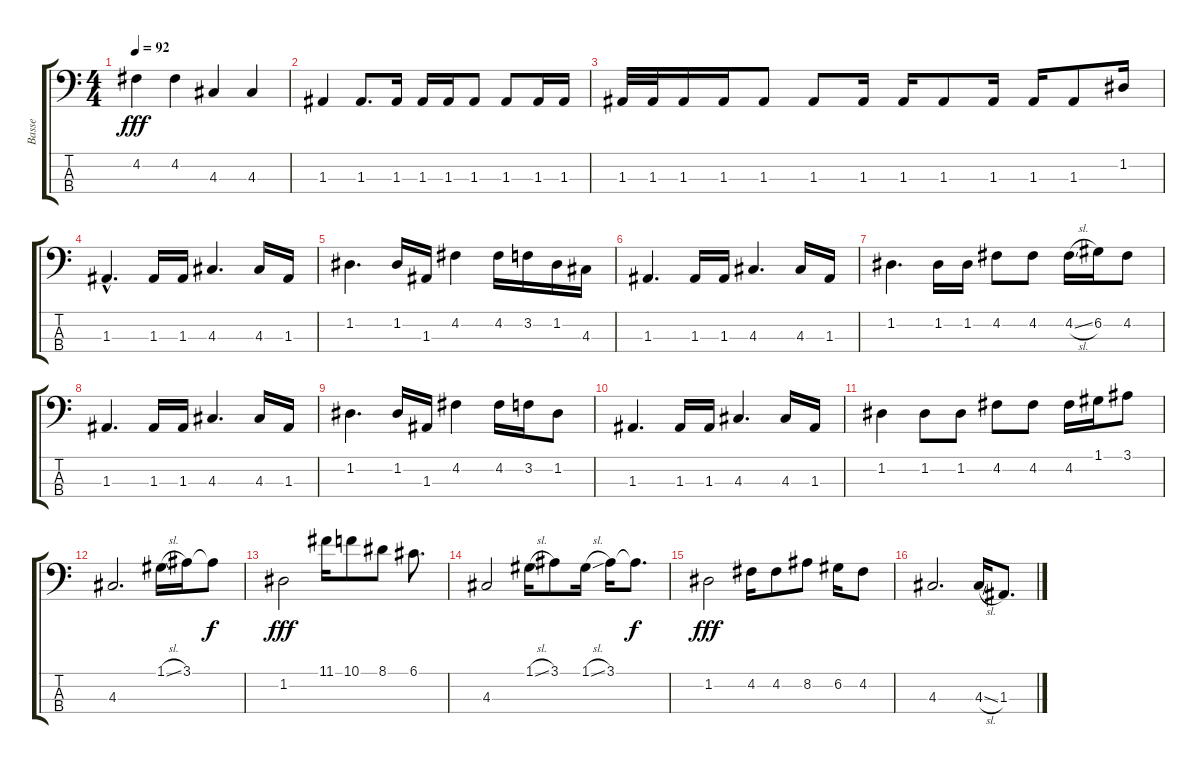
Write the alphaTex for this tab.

\track ("Basse" "Basse") {instrument electricbasspick}
\staff {score tabs}
\tuning (G2 D2 A1 E1) {hide}
\ts (4 4)
\tempo 92
\clef f4
\ks c
4.2.4{dy fff} 4.2.4 4.3.4 4.3.4 |
1.3.4 1.3.8{d} 1.3.16 1.3.16 1.3.16 1.3.8 1.3.8 1.3.16 1.3.16 |
1.3.32 1.3.32 1.3.16 1.3.16 1.3.8 1.3.8 1.3.16 1.3.16 1.3.8 1.3.16 1.3.16 1.3.8 1.2.16 |
1.3{hac}.4{d} 1.3.16 1.3.16 4.3.4{d} 4.3.16 1.3.16 |
1.2.4{d} 1.2.16 1.3.16 4.2.4 4.2.16 3.2.16 1.2.16 4.3.16 |
1.3.4{d} 1.3.16 1.3.16 4.3.4{d} 4.3.16 1.3.16 |
1.2.4{d} 1.2.16 1.2.16 4.2.8 4.2.8 4.2{sl}.16 6.2.16 4.2.8 |
1.3.4{d} 1.3.16 1.3.16 4.3.4{d} 4.3.16 1.3.16 |
1.2.4{d} 1.2.16 1.3.16 4.2.4 4.2.16 3.2.16 1.2.8 |
1.3.4{d} 1.3.16 1.3.16 4.3.4{d} 4.3.16 1.3.16 |
1.2.4 1.2.8 1.2.8 4.2.8 4.2.8 4.2.16 1.1.16 3.1.8 |
4.3.2{d} 1.1{sl}.16 3.1.16 3.1{t}.8{dy f} |
1.2.2{dy fff} 11.1.16 10.1.8 8.1.8 6.1.8{d} |
4.3.2 1.1{sl}.16 3.1.8 1.1{sl}.16 3.1.16 3.1{t}.8{d dy f} |
1.2.2{dy fff} 4.2.16 4.2.8 8.2.8 6.2.16 4.2.8 |
4.3.2{d} 4.3{sl}.16 1.3.8{d}
